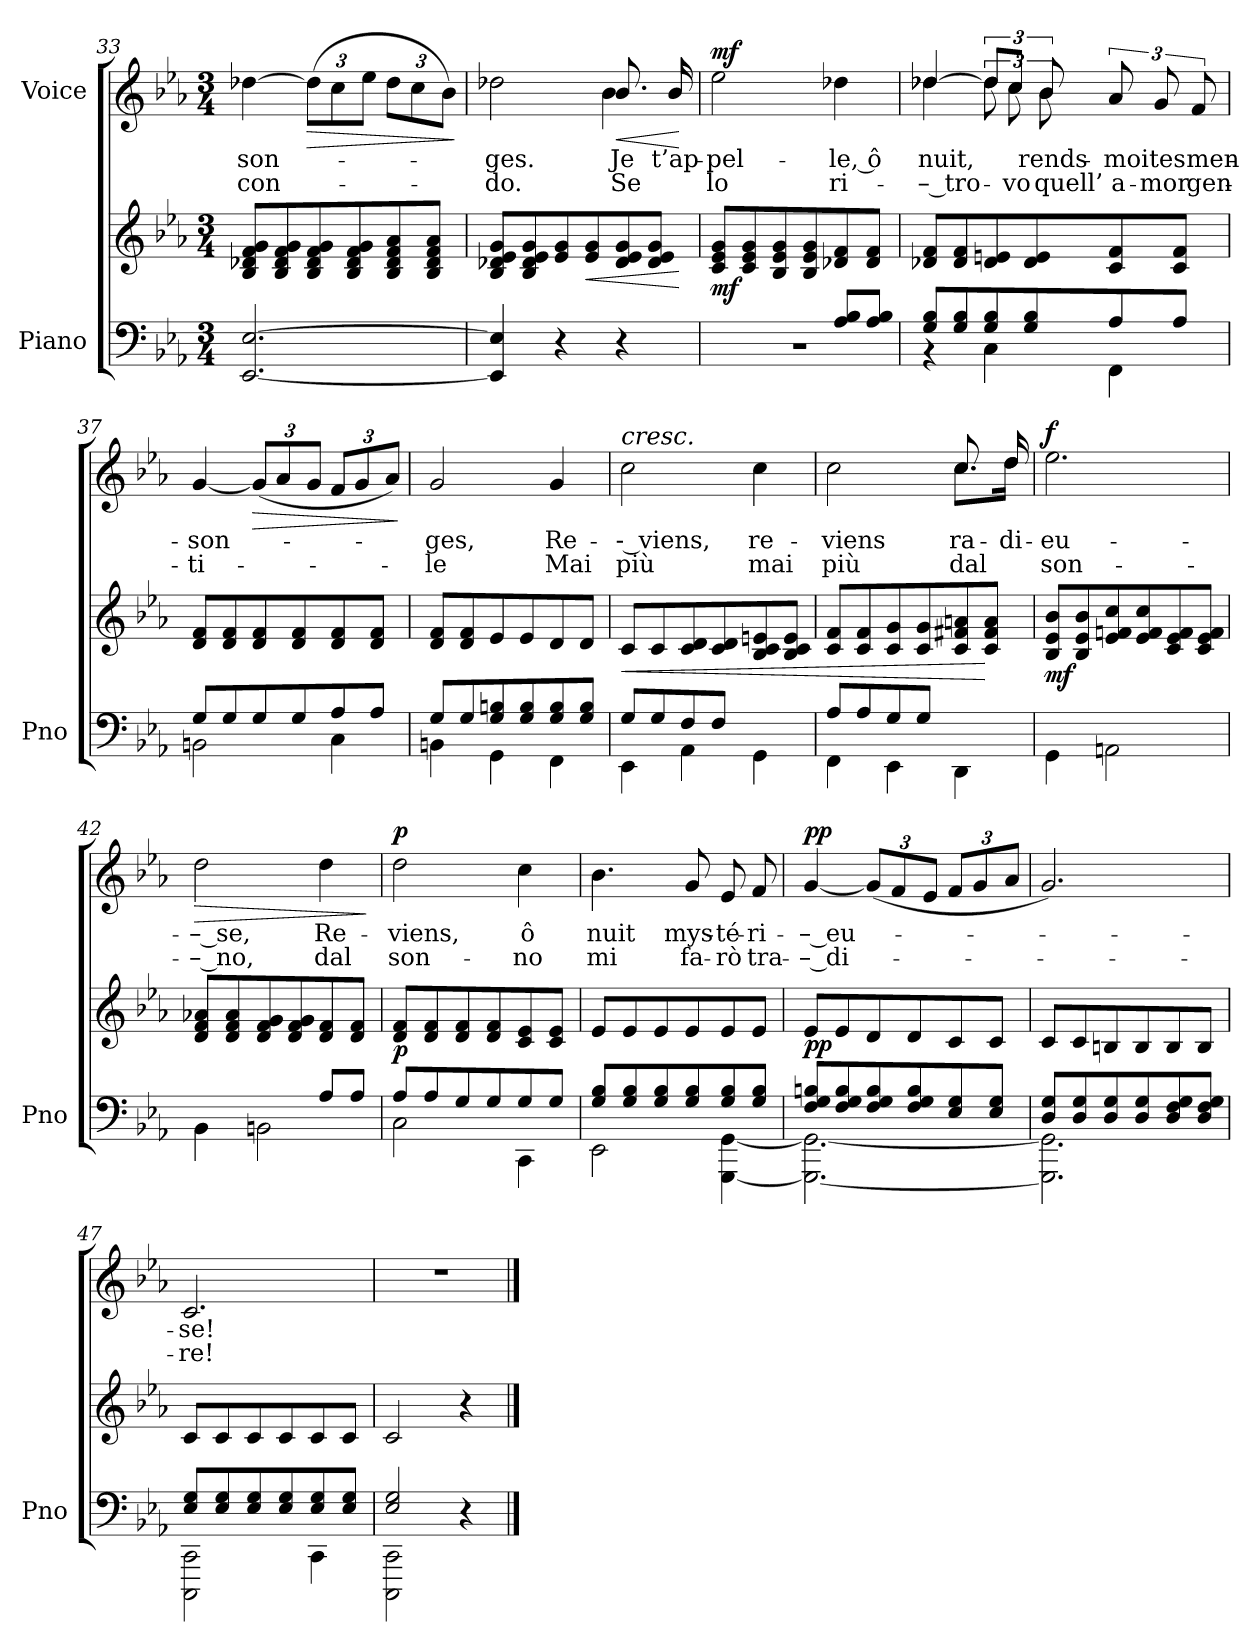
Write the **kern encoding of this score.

**kern	**kern	**dynam	**kern	**text	**text	**dynam
*part2	*part2	*part2	*part1	*part1	*part1	*part1
*staff3	*staff2	*staff2/3	*staff1	*staff1	*staff1	*staff1
*I"Piano	*	*	*I"Voice	*	*	*
*I'Pno	*	*	*	*	*	*
!!LO:LB:g=z
*clefF4	*clefG2	*	*clefG2	*	*	*
*k[b-e-a-]	*k[b-e-a-]	*	*k[b-e-a-]	*	*	*
*M3/4	*M3/4	*	*M3/4	*	*	*
=33	=33	=33	=33	=33	=33	=33
!	!	!	!	!LO:LY:b	!LO:LY:b	!
[2.EE-/ [2.E-/	8B-/ 8d-X/ 8f/ 8g/L	.	[4dd-X\	-son-	-con-	.
.	8B-/ 8d-/ 8f/ 8g/	.	.	.	.	.
*	*	*	*Xbrackettup	*	*	*
!	!	!	!	!	!	!LO:HP:b
.	8B-/ 8d-/ 8f/ 8g/	.	(>12dd-\L]	.	.	>
.	.	.	12cc\	.	.	.
.	8B-/ 8d-/ 8f/ 8g/	.	.	.	.	.
.	.	.	12ee-\J	.	.	.
.	8B-/ 8d-/ 8f/ 8a-/	.	12dd-\L	.	.	.
.	.	.	12cc\	.	.	.
.	8B-/ 8d-/ 8f/ 8a-/J	.	.	.	.	.
.	.	.	12b-\J)	.	.	.
.	.	.	.	.	.	]
=34	=34	=34	=34	=34	=34	=34
!	!	!	!	!LO:LY:b	!LO:LY:b	!
*	*	*	*^	*	*	*
4EE-/] 4E-/]	8B-/ 8d-X/ 8e-/ 8g/L	.	2dd-X\	2ryy	-ges.	-do.	.
.	8B-/ 8d-/ 8e-/ 8g/	.	.	.	.	.	.
4r	8e-/ 8g/	.	.	.	.	.	.
!	!	!LO:HP:b	!	!	!	!	!
.	8e-/ 8g/	<	.	.	.	.	.
!	!	!	!	!	!LO:LY:b	!LO:LY:b	!LO:HP:b
4r	8d-/ 8e-/ 8g/	.	8.b-/	4b-\	Je	Se	<
.	8d-/ 8e-/ 8g/J	.	.	.	.	.	.
!	!	!	!	!	!LO:LY:b	!	!
.	.	.	16b-/	.	t’ap-	.	.
*	*	*	*v	*v	*	*	*
.	.	[	.	.	.	[
=35	=35	=35	=35	=35	=35	=35
*^	*^	*	*	*	*	*
!	!	!	!	!LO:DY:b	!	!LO:LY:b	!LO:LY:b	!LO:DY:a
2ryy	2.r	8c/ 8e-/ 8g/L	2ryy	mf	2ee-\	-pel-	lo	mf
.	.	8c/ 8e-/ 8g/	.	.	.	.	.	.
.	.	8B-/ 8e-/ 8g/	.	.	.	.	.	.
.	.	8B-/ 8e-/ 8g/	.	.	.	.	.	.
!	!	!	!	!	!	!LO:LY:b	!LO:LY:b	!
8A-/ 8B-/L	.	8d-X/ 8f/	4ryy	.	4dd-X\	-le, ô	ri-	.
8A-/ 8B-/J	.	8d-/ 8f/J	.	.	.	.	.	.
*	*	*v	*v	*	*	*	*	*
!!LO:PB:g=z
=36	=36	=36	=36	=36	=36	=36	=36
!	!	!	!	!	!LO:LY:b	!LO:LY:b	!
*	*	*	*	*^	*	*	*
8G/ 8B-/L	4rBB	8d-X/ 8f/L	.	[4dd-X/	4dd-\	-nuit,	– tro-	.
8G/ 8B-/	.	8d-/ 8f/	.	.	.	.	.	.
*	*	*	*	*brackettup	*	*	*	*
8G/ 8B-/	4C\	8d-/ 8en/	.	12dd-/L]	12dd-\	.	.	.
!	!	!	!	!	!	!	!LO:LY:b	!
.	.	.	.	12cc/J	12cc\	.	-vo	.
8G/ 8B-/	.	8d-/ 8e/	.	.	.	.	.	.
!	!	!	!	!	!	!LO:LY:b	!LO:LY:b	!
.	.	.	.	12b-/	12b-\	rends-	quell’	.
!	!	!	!	!	!	!LO:LY:b	!LO:LY:b	!
8A-/	4FF\	8c/ 8f/	.	12a-/	4ryy	-moi	a-	.
!	!	!	!	!	!	!LO:LY:b	!LO:LY:b	!
.	.	.	.	12g/	.	tes	-mor	.
8A-/J	.	8c/ 8f/J	.	.	.	.	.	.
!	!	!	!	!	!	!LO:LY:b	!LO:LY:b	!
.	.	.	.	12f/	.	men-	gen-	.
*	*	*	*	*v	*v	*	*	*
=37	=37	=37	=37	=37	=37	=37	=37
!	!	!	!	!	!LO:LY:b	!LO:LY:b	!
8G/L	2BBn\	8d/ 8f/L	.	[4g/	-son-	-ti-	.
8G/	.	8d/ 8f/	.	.	.	.	.
*	*	*	*	*Xbrackettup	*	*	*
!	!	!	!	!	!	!	!LO:HP:b
8G/	.	8d/ 8f/	.	(<12g/L]	.	.	>
.	.	.	.	12a-/	.	.	.
8G/	.	8d/ 8f/	.	.	.	.	.
.	.	.	.	12g/J	.	.	.
8A-/	4C\	8d/ 8f/	.	12f/L	.	.	.
.	.	.	.	12g/	.	.	.
8A-/J	.	8d/ 8f/J	.	.	.	.	.
.	.	.	.	12a-/J)	.	.	.
*v	*v	*	*	*	*	*	*
.	.	.	.	.	.	]
=38	=38	=38	=38	=38	=38	=38
*^	*	*	*	*	*	*
!	!	!	!	!	!LO:LY:b	!LO:LY:b	!
8G/L	4BBn\	8d/ 8f/L	.	2g/	-ges,	-le	.
8G/	.	8d/ 8f/	.	.	.	.	.
8G/ 8Bn/	4GG\	8e-/	.	.	.	.	.
8G/ 8B/	.	8e-/	.	.	.	.	.
!	!	!	!	!	!LO:LY:b	!LO:LY:b	!
8G/ 8B/	4FF\	8d/	.	4g/	Re-	Mai	.
8G/ 8B/J	.	8d/J	.	.	.	.	.
!!LO:LB:g=z
=39	=39	=39	=39	=39	=39	=39	=39
!	!	!	!	!LO:TX:a:i:t=cresc.	!	!	!
!	!	!	!LO:HP:b	!	!LO:LY:b	!LO:LY:b	!
*	*	*^	*	*	*	*	*
8G/L	4EE-\	8c/L	2ryy	<	2cc\	-- viens,	più	.
8G/	.	8c/	.	.	.	.	.	.
8F/	4AA-\	8c/ 8d/	.	.	.	.	.	.
8F/J	.	8c/ 8d/	.	.	.	.	.	.
!	!	!	!	!	!	!LO:LY:b	!LO:LY:b	!
4ryy	4GG\	8B-/ 8c/ 8en/	8ryy	.	4cc\	re-	mai	.
.	.	8B-/ 8c/ 8e/J	8ryy	.	.	.	.	.
=40	=40	=40	=40	=40	=40	=40	=40	=40
!	!	!	!	!	!	!LO:LY:b	!LO:LY:b	!
*	*	*	*	*	*^	*	*	*
8A-/L	4FF\	8c/ 8f/L	2ryy	.	2cc\	2ryy	-viens	più	.
8A-/	.	8c/ 8f/	.	.	.	.	.	.	.
8G/	4EE-\	8c/ 8g/	.	.	.	.	.	.	.
8G/J	.	8c/ 8g/	.	.	.	.	.	.	.
!	!	!	!	!	!	!	!LO:LY:b	!LO:LY:b	!
4ryy	4DD\	8c/ 8f#X/ 8an/	4ryy	.	8.cc/	8.cc\L	ra-	dal	.
.	.	8c/ 8f#/ 8a/J	.	[	.	.	.	.	.
!	!	!	!	!	!	!	!LO:LY:b	!	!
.	.	.	.	.	16dd/	16dd\Jk	-di-	.	.
*v	*v	*	*	*	*	*	*	*	*
*	*v	*v	*	*	*	*	*	*
=41	=41	=41	=41	=41	=41	=41	=41
!	!	!LO:DY:b	!	!	!LO:LY:b	!LO:LY:b	!LO:DY:a
*	*	*	*v	*v	*	*	*
4GG\	8B-/ 8e-i/ 8b-/L	mf	2.ee-\	-eu-	son-	f
.	8B-/ 8e-/ 8b-/	.	.	.	.	.
2AAn\	8e-/ 8fni/ 8cc/	.	.	.	.	.
.	8e-/ 8f/ 8cc/	.	.	.	.	.
.	8c/ 8e-/ 8f/	.	.	.	.	.
.	8c/ 8e-/ 8f/J	.	.	.	.	.
!!LO:LB:g=z
=42	=42	=42	=42	=42	=42	=42
*^	*^	*	*	*	*	*
!	!	!	!	!	!	!LO:LY:b	!LO:LY:b	!LO:HP:b
2ryy	4BB-\	8d/ 8f/ 8a-X/L	2ryy	.	2dd\	-– se,	-– no,	>
.	.	8d/ 8f/ 8a-/	.	.	.	.	.	.
.	2BBn\	8d/ 8f/ 8g/	.	.	.	.	.	.
.	.	8d/ 8f/ 8g/	.	.	.	.	.	.
!	!	!	!	!	!	!LO:LY:b	!LO:LY:b	!
8A-/L	.	8d/ 8f/	4ryy	.	4dd\	Re-	dal	.
8A-/J	.	8d/ 8f/J	.	.	.	.	.	.
*v	*v	*	*	*	*	*	*	*
*	*v	*v	*	*	*	*	*
.	.	.	.	.	.	]
=43	=43	=43	=43	=43	=43	=43
*^	*	*	*	*	*	*
!	!	!	!LO:DY:b	!	!LO:LY:b	!LO:LY:b	!LO:DY:a
8A-/L	2C\	8d/ 8f/L	p	2dd\	-viens,	son-	p
8A-/	.	8d/ 8f/	.	.	.	.	.
8G/	.	8d/ 8f/	.	.	.	.	.
8G/	.	8d/ 8f/	.	.	.	.	.
!	!	!	!	!	!LO:LY:b	!LO:LY:b	!
8G/	4CC\	8c/ 8e-/	.	4cc\	ô	-no	.
8G/J	.	8c/ 8e-/J	.	.	.	.	.
=44	=44	=44	=44	=44	=44	=44	=44
!	!	!	!	!	!LO:LY:b	!LO:LY:b	!
8G/ 8B-/L	2EE-\	8e-/L	.	4.b-\	nuit	mi	.
8G/ 8B-/	.	8e-/	.	.	.	.	.
8G/ 8B-/	.	8e-/	.	.	.	.	.
!	!	!	!	!	!LO:LY:b	!LO:LY:b	!
8G/ 8B-/	.	8e-/	.	8g/	mys-	fa-	.
!	!	!	!	!	!LO:LY:b	!LO:LY:b	!
8G/ 8B-/	[4GGG\ [4GG\	8e-/	.	8e-/	-té-	-rò	.
!	!	!	!	!	!LO:LY:b	!LO:LY:b	!
8G/ 8B-/J	.	8e-/J	.	8f/	-ri-	tra-	.
!!LO:LB:g=z
=45	=45	=45	=45	=45	=45	=45	=45
!	!	!	!LO:DY:b	!	!LO:LY:b	!LO:LY:b	!LO:DY:a
8F/ 8G/ 8Bn/L	2.GGG\_ 2.GG\_	8e-/L	pp	[4g/	-– eu-	-– di-	pp
8F/ 8G/ 8B/	.	8e-/	.	.	.	.	.
8F/ 8G/ 8B/	.	8d/	.	(<12g/L]	.	.	.
.	.	.	.	12f/	.	.	.
8F/ 8G/ 8B/	.	8d/	.	.	.	.	.
.	.	.	.	12e-/J	.	.	.
8E-/ 8G/	.	8c/	.	12f/L	.	.	.
.	.	.	.	12g/	.	.	.
8E-/ 8G/J	.	8c/J	.	.	.	.	.
.	.	.	.	12a-/J	.	.	.
=46	=46	=46	=46	=46	=46	=46	=46
8D/ 8G/L	2.GGG\] 2.GG\]	8c/L	.	2.g/)	.	.	.
8D/ 8G/	.	8c/	.	.	.	.	.
8D/ 8G/	.	8Bn/	.	.	.	.	.
8D/ 8G/	.	8B/	.	.	.	.	.
8D/ 8F/ 8G/	.	8B/	.	.	.	.	.
8D/ 8F/ 8G/J	.	8B/J	.	.	.	.	.
=47	=47	=47	=47	=47	=47	=47	=47
!	!	!	!	!	!LO:LY:b	!LO:LY:b	!
8E-/ 8G/L	2CCC\ 2CC\	8c/L	.	2.c/	-se!	re!	.
8E-/ 8G/	.	8c/	.	.	.	.	.
8E-/ 8G/	.	8c/	.	.	.	.	.
8E-/ 8G/	.	8c/	.	.	.	.	.
8E-/ 8G/	4CC\	8c/	.	.	.	.	.
8E-/ 8G/J	.	8c/J	.	.	.	.	.
=48	=48	=48	=48	=48	=48	=48	=48
*	*	*^	*	*	*	*	*
2E-/ 2G/	2CCC\ 2CC\	2c/	2ryy	.	2.r	.	.	.
4ryy	4r	4r	4ryy	.	.	.	.	.
*v	*v	*	*	*	*	*	*	*
*	*v	*v	*	*	*	*	*
==	==	==	==	==	==	==
*-	*-	*-	*-	*-	*-	*-
